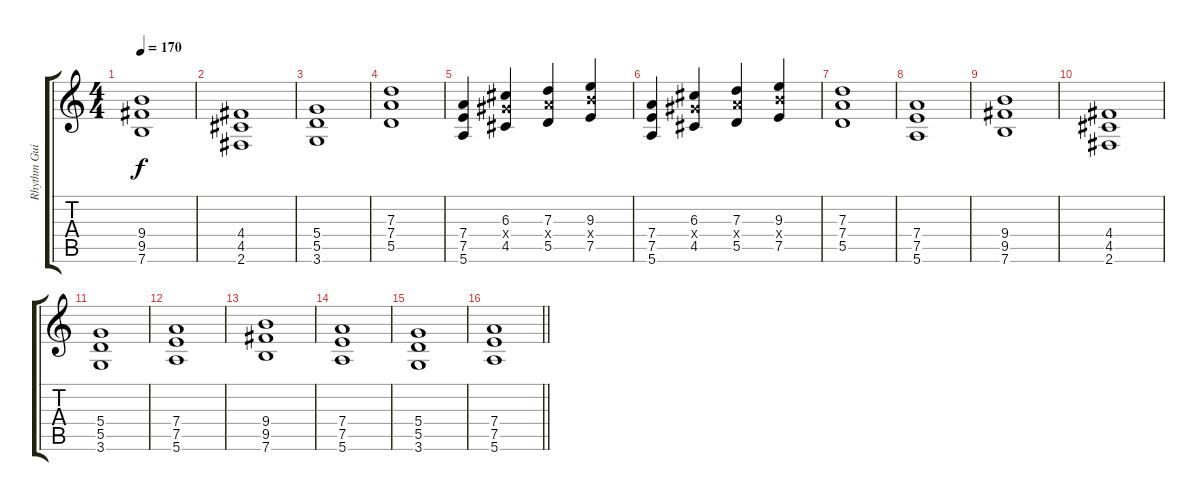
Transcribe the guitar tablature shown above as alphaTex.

\track ("Rhythm Guitar" "Rhythm Gui") {instrument distortionguitar}
\staff {score tabs}
\tuning (E4 B3 G3 D3 A2 E2) {hide}
\ts (4 4)
\tempo 170
\clef g2
\ks c
(9.4 9.5 7.6).1{dy f} |
(4.4 4.5 2.6).1 |
(5.4 5.5 3.6).1 |
(7.3 7.4 5.5).1 |
(7.4 7.5 5.6).4 (6.3 6.4{x} 4.5).4 (7.3 7.4{x} 5.5).4 (9.3 9.4{x} 7.5).4 |
(7.4 7.5 5.6).4 (6.3 6.4{x} 4.5).4 (7.3 7.4{x} 5.5).4 (9.3 9.4{x} 7.5).4 |
(7.3 7.4 5.5).1 |
(7.4 7.5 5.6).1 |
(9.4 9.5 7.6).1 |
(4.4 4.5 2.6).1 |
(5.4 5.5 3.6).1 |
(7.4 7.5 5.6).1 |
(9.4 9.5 7.6).1 |
(7.4 7.5 5.6).1 |
(5.4 5.5 3.6).1 |
\barLineRight lightlight
(7.4 7.5 5.6).1
